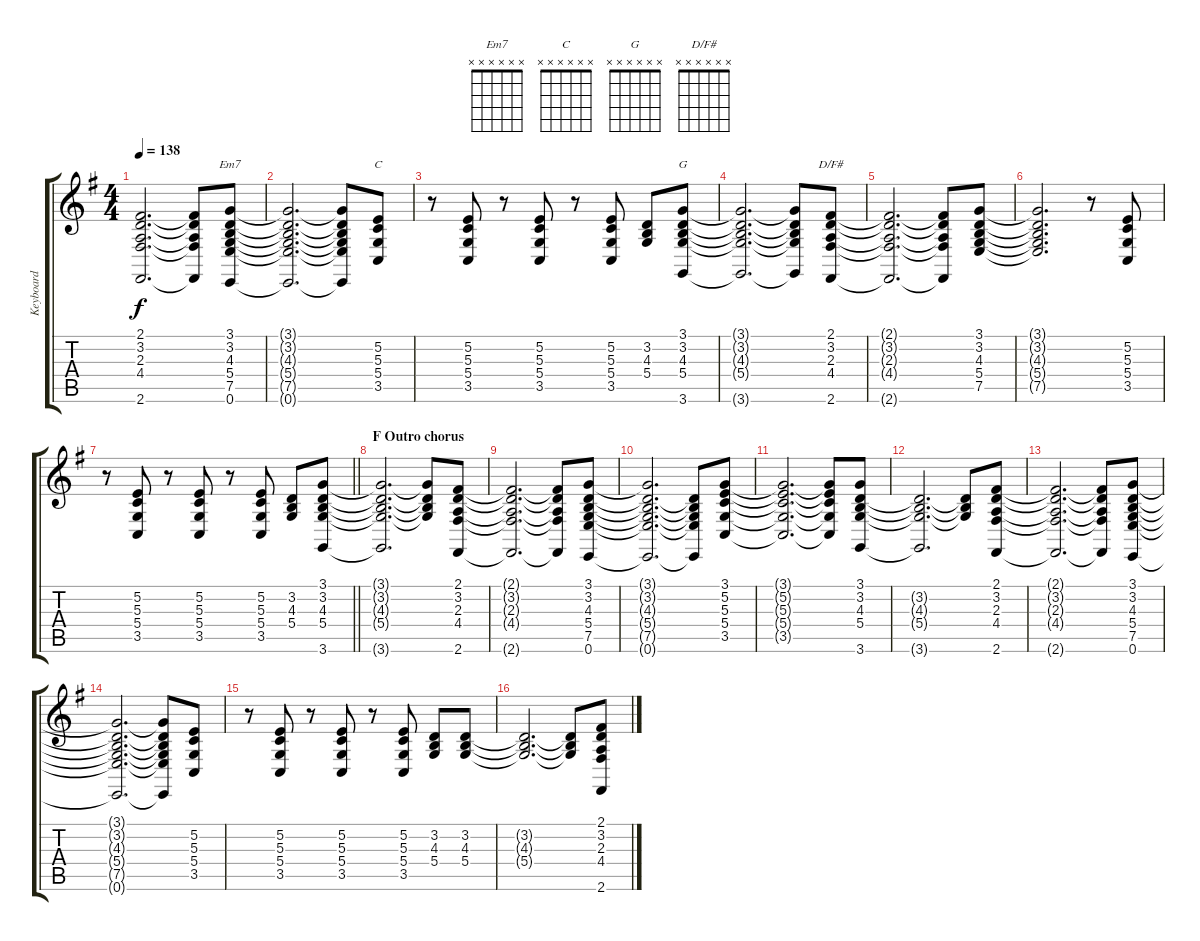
\track ("Keyboard" "Keyboard") {instrument churchorgan}
\staff {score tabs}
\tuning (E4 B3 G3 D3 A2 E2) {hide}
\chord ("Em7" x x x x x x)
\chord ("C" x x x x x x)
\chord ("G" x x x x x x)
\chord ("D/F#" x x x x x x)
\ts (4 4)
\tempo 138
\clef g2
\ks g
(2.1{t} 3.2{t} 2.3{t} 4.4{t} 2.6{t}).2{d dy f} (2.1{t} 3.2{t} 2.3{t} 4.4{t} 2.6{t}).8 (3.1 3.2 4.3 5.4 7.5 0.6).8{ch "Em7"} |
(3.1{t} 3.2{t} 4.3{t} 5.4{t} 7.5{t} 0.6{t}).2{d} (3.1{t} 3.2{t} 4.3{t} 5.4{t} 7.5{t} 0.6{t}).8 (5.2 5.3 5.4 3.5).8{ch "C"} |
r.8 (5.2 5.3 5.4 3.5).8 r.8 (5.2 5.3 5.4 3.5).8 r.8 (5.2 5.3 5.4 3.5).8 (3.2 4.3 5.4).8 (3.1 3.2 4.3 5.4 3.6).8{ch "G"} |
(3.1{t} 3.2{t} 4.3{t} 5.4{t} 3.6{t}).2{d} (3.1{t} 3.2{t} 4.3{t} 5.4{t} 3.6{t}).8 (2.1 3.2 2.3 4.4 2.6).8{ch "D/F#"} |
(2.1{t} 3.2{t} 2.3{t} 4.4{t} 2.6{t}).2{d} (2.1{t} 3.2{t} 2.3{t} 4.4{t} 2.6{t}).8 (3.1 3.2 4.3 5.4 7.5).8 |
(3.1{t} 3.2{t} 4.3{t} 5.4{t} 7.5{t}).2{d} r.8 (5.2 5.3 5.4 3.5).8 |
\barLineRight lightlight
r.8 (5.2 5.3 5.4 3.5).8 r.8 (5.2 5.3 5.4 3.5).8 r.8 (5.2 5.3 5.4 3.5).8 (3.2 4.3 5.4).8 (3.1 3.2 4.3 5.4 3.6).8 |
\section ("" "F Outro chorus")
(3.1{t} 3.2{t} 4.3{t} 5.4{t} 3.6{t}).2{d} (3.1{t} 3.2{t} 4.3{t} 5.4{t}).8 (2.1 3.2 2.3 4.4 2.6).8 |
(2.1{t} 3.2{t} 2.3{t} 4.4{t} 2.6{t}).2{d} (2.1{t} 3.2{t} 2.3{t} 4.4{t} 2.6{t}).8 (3.1 3.2 4.3 5.4 7.5 0.6).8 |
(3.1{t} 3.2{t} 4.3{t} 5.4{t} 7.5{t} 0.6{t}).2{d} (3.2{t} 4.3{t} 5.4{t} 7.5{t} 0.6{t}).8 (3.1 5.2 5.3 5.4 3.5).8 |
(3.1{t} 5.2{t} 5.3{t} 5.4{t} 3.5{t}).2{d} (3.1{t} 5.2{t} 5.3{t} 5.4{t} 3.5{t}).8 (3.1 3.2 4.3 5.4 3.6).8 |
(3.2{t} 4.3{t} 5.4{t} 3.6{t}).2{d} (3.2{t} 4.3{t} 5.4{t}).8 (2.1 3.2 2.3 4.4 2.6).8 |
(2.1{t} 3.2{t} 2.3{t} 4.4{t} 2.6{t}).2{d} (2.1{t} 3.2{t} 2.3{t} 4.4{t} 2.6{t}).8 (3.1 3.2 4.3 5.4 7.5 0.6).8 |
(3.1{t} 3.2{t} 4.3{t} 5.4{t} 7.5{t} 0.6{t}).2{d} (3.1{t} 3.2{t} 4.3{t} 5.4{t} 7.5{t} 0.6{t}).8 (5.2 5.3 5.4 3.5).8 |
r.8 (5.2 5.3 5.4 3.5).8 r.8 (5.2 5.3 5.4 3.5).8 r.8 (5.2 5.3 5.4 3.5).8 (3.2 4.3 5.4).8 (3.2 4.3 5.4).8 |
(3.2{t} 4.3{t} 5.4{t}).2{d} (3.2{t} 4.3{t} 5.4{t}).8 (2.1 3.2 2.3 4.4 2.6).8
